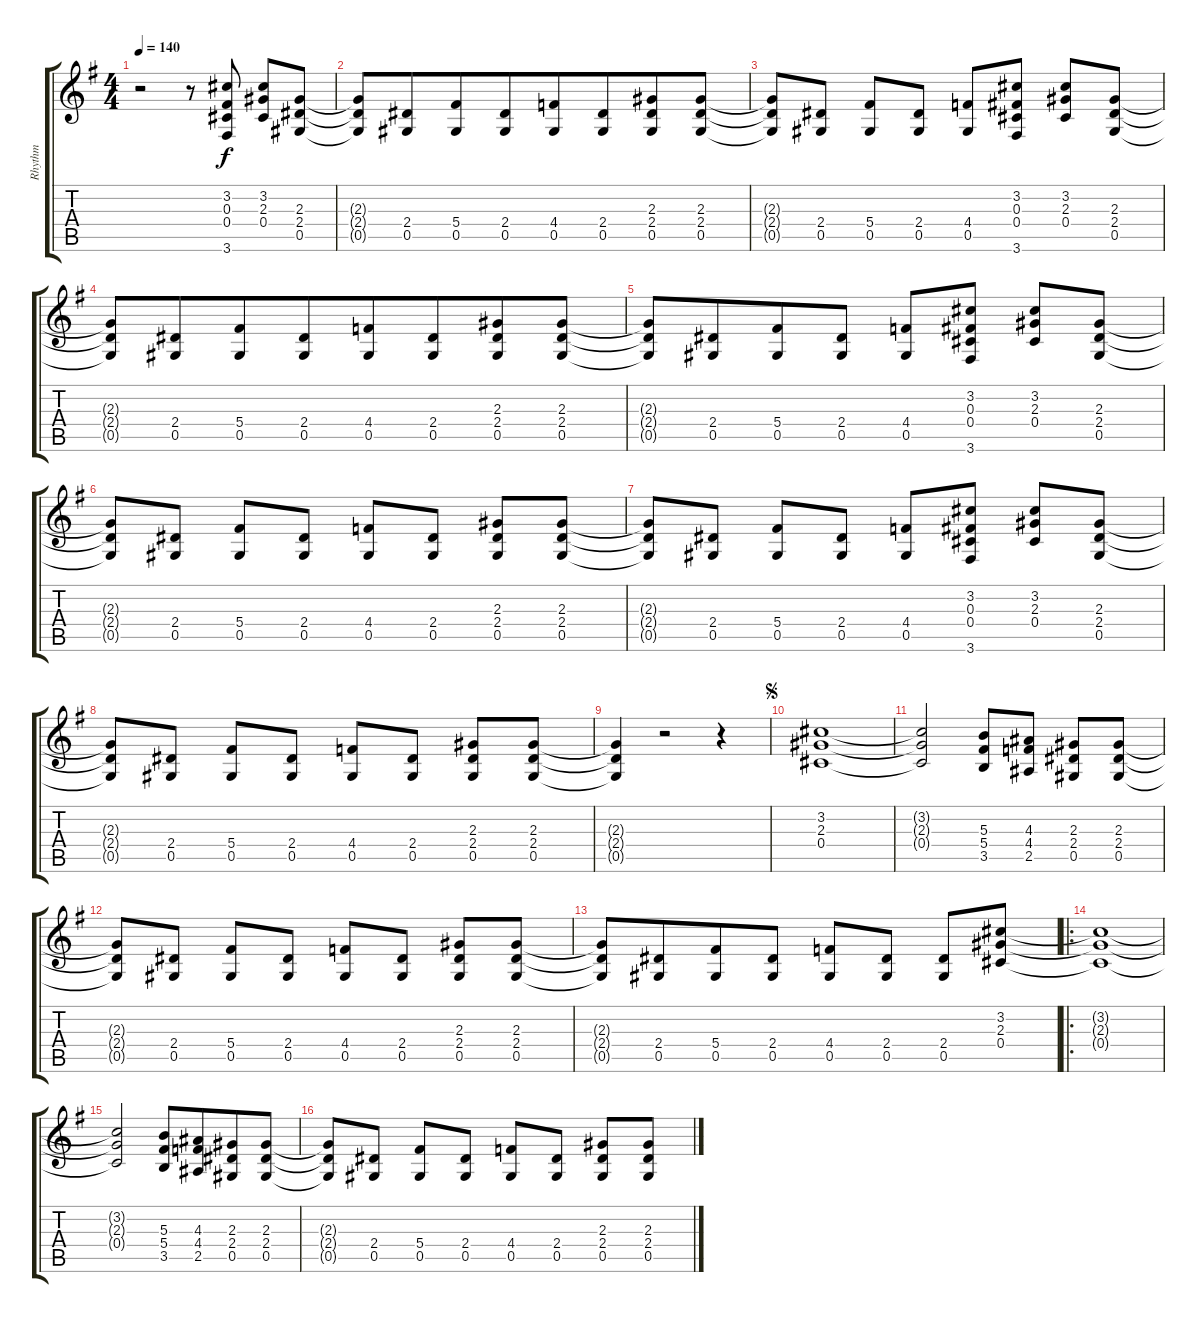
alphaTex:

\track ("Rhythm" "Rhythm") {instrument distortionguitar}
\staff {score tabs}
\tuning (Eb4 Bb3 Gb3 Db3 Ab2 Eb2) {hide}
\ts (4 4)
\tempo 140
\clef g2
\ks g
r.2{dy f instrument distortionguitar} r.8 (3.2 0.3 0.4 3.6).8 (3.2 2.3 0.4).8 (2.3 2.4 0.5).8 |
(2.3{t} 2.4{t} 0.5{t}).8 (2.4 0.5).8{beam merge} (5.4 0.5).8{beam merge} (2.4 0.5).8{beam merge} (4.4 0.5).8{beam merge} (2.4 0.5).8{beam merge} (2.3 2.4 0.5).8{beam merge} (2.3 2.4 0.5).8 |
(2.3{t} 2.4{t} 0.5{t}).8{beam merge} (2.4 0.5).8 (5.4 0.5).8 (2.4 0.5).8 (4.4 0.5).8 (3.2 0.3 0.4 3.6).8 (3.2 2.3 0.4).8 (2.3 2.4 0.5).8 |
(2.3{t} 2.4{t} 0.5{t}).8 (2.4 0.5).8{beam merge} (5.4 0.5).8{beam merge} (2.4 0.5).8{beam merge} (4.4 0.5).8{beam merge} (2.4 0.5).8{beam merge} (2.3 2.4 0.5).8 (2.3 2.4 0.5).8 |
(2.3{t} 2.4{t} 0.5{t}).8{beam merge} (2.4 0.5).8{beam merge} (5.4 0.5).8 (2.4 0.5).8 (4.4 0.5).8 (3.2 0.3 0.4 3.6).8 (3.2 2.3 0.4).8 (2.3 2.4 0.5).8 |
(2.3{t} 2.4{t} 0.5{t}).8 (2.4 0.5).8 (5.4 0.5).8 (2.4 0.5).8 (4.4 0.5).8 (2.4 0.5).8 (2.3 2.4 0.5).8{beam merge} (2.3 2.4 0.5).8 |
(2.3{t} 2.4{t} 0.5{t}).8{beam merge} (2.4 0.5).8 (5.4 0.5).8 (2.4 0.5).8 (4.4 0.5).8 (3.2 0.3 0.4 3.6).8 (3.2 2.3 0.4).8 (2.3 2.4 0.5).8 |
(2.3{t} 2.4{t} 0.5{t}).8 (2.4 0.5).8 (5.4 0.5).8{beam merge} (2.4 0.5).8 (4.4 0.5).8{beam merge} (2.4 0.5).8 (2.3 2.4 0.5).8 (2.3 2.4 0.5).8 |
(2.3{t} 2.4{t} 0.5{t}).4 r.2 r.4 |
\jump segno
(3.2 2.3 0.4).1 |
(3.2{t} 2.3{t} 0.4{t}).2{beam merge} (5.3 5.4 3.5).8{beam merge} (4.3 4.4 2.5).8 (2.3 2.4 0.5).8 (2.3 2.4 0.5).8 |
(2.3{t} 2.4{t} 0.5{t}).8 (2.4 0.5).8 (5.4 0.5).8{beam merge} (2.4 0.5).8 (4.4 0.5).8 (2.4 0.5).8 (2.3 2.4 0.5).8{beam merge} (2.3 2.4 0.5).8 |
(2.3{t} 2.4{t} 0.5{t}).8{beam merge} (2.4 0.5).8{beam merge} (5.4 0.5).8{beam merge} (2.4 0.5).8 (4.4 0.5).8 (2.4 0.5).8 (2.4 0.5).8 (3.2 2.3 0.4).8 |
\ro
(3.2{t} 2.3{t} 0.4{t}).1 |
(3.2{t} 2.3{t} 0.4{t}).2{beam merge} (5.3 5.4 3.5).8 (4.3 4.4 2.5).8{beam merge} (2.3 2.4 0.5).8 (2.3 2.4 0.5).8 |
(2.3{t} 2.4{t} 0.5{t}).8 (2.4 0.5).8 (5.4 0.5).8{beam merge} (2.4 0.5).8 (4.4 0.5).8 (2.4 0.5).8 (2.3 2.4 0.5).8{beam merge} (2.3 2.4 0.5).8
